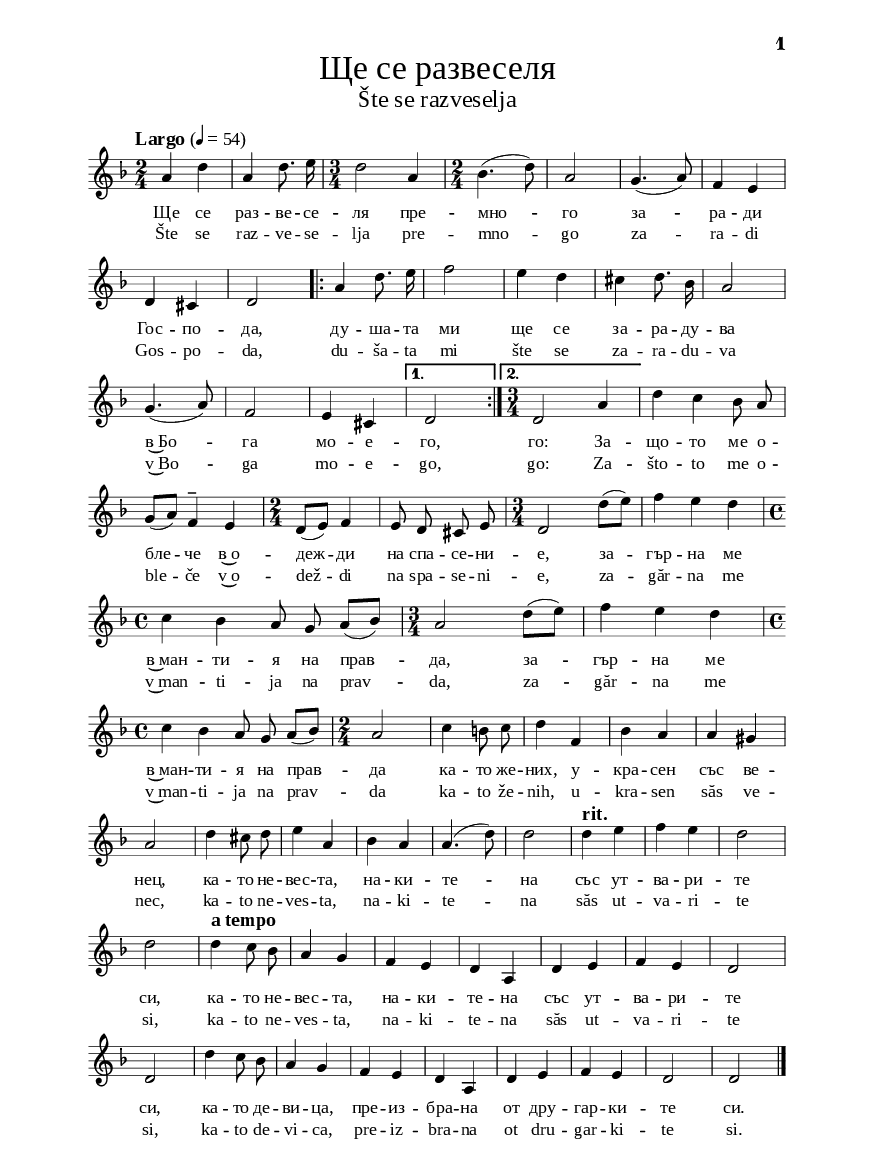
\version "2.24.4"

% include paper part and global functions
\include "include/globals.ily"

\bookpart {
  \label #'ref021
  \tocItem \markup "Ще се развеселя – Šte se razveselja"
  \include "include/bookpart-paper.ily"
  \score {
    \include "include/score-layout.ily"


    \new Voice \absolute {
      \clef treble
      \key d \minor
      \time 2/4
      \tempoFunc "Largo" 4 "54"
      \autoBeamOff

      a'4 d''4 | a'4 d''8. e''16 | \time 3/4 d''2 a'4 | \time 2/4 bes'4. ( d''8 ) | a'2 | g'4. ( a'8 ) |

      f'4 e'4 | \break d'4 cis'4 | d'2 | \repeat volta 2 {
        a'4 d''8. e''16 | f''2 | e''4 d''4

        cis''4 d''8. bes'16 |  a'2 | \break g'4. ( a'8 ) | f'2 | e'4 cis'4 |
      } \alternative { {d'2 } {\time 3/4 d'2 a'4} }

      d''4 c''4 bes'8 a'8 | \break  g'8([a'8]) f'4^- e'4 |  \time 2/4 d'8([e'8]) f'4 | e'8 d'8 cis'8 e'8 |

      \time 3/4 d'2 d''8 ([e''8]) | f''4 e''4 d''4 | \break \time 4/4 c''4 bes'4 a'8 g'8 a'8([bes'8]) | \time 3/4 a'2 d''8 ([e''8]) |

      f''4 e''4 d''4 | \break \time 4/4 c''4 bes'4 a'8 g'8 a'8 ([bes'8]) | \time 2/4 a'2 | c''4 b'8 c'' |

      d''4 f'4 |  bes'4 a'4 | a'4 gis'4 |\break   a'2 | d''4 cis''8 d''8 | e''4 a'4 | bes'4 a'4 |

      a'4. ( d''8 ) | d''2 | \tempo "rit." d''4 e''4 |  f''4 e''4 | d''2 | \break d''2 | \tempo "a tempo" d''4 c''8 bes'8 | a'4 g'4 |

      f'4 e'4 | d'4 a4 | d'4 e'4 | f'4 e'4 | d'2 | \break  d'2 | d''4 c''8\noBeam bes'8 |

      a'4 g'4 | f'4 e'4 | d'4 a4 | d'4 e'4 | f'4 e'4 | d'2 | d'2 | \bar "|."
    }

      \addlyrics {
      Ще се раз -- ве -- се -- ля пре -- мно -- го за --
      ра -- ди Гос -- по -- да, ду -- ша -- та ми ще се
      за -- ра -- ду -- ва в~Бо -- га мо -- е -- го, го: За --
      що -- то ме о -- бле -- че в~o -- деж -- ди на спа -- се -- ни --
      е, за -- гър -- на ме в~ман -- ти -- я на прав -- да, за --
      гър -- на ме в~ман -- ти -- я на прав -- да ка -- то же --
      них, у -- кра -- сен със ве -- нец, ка -- то не -- вес -- та, на -- ки --
      те -- на със ут -- ва -- ри -- те си, ка -- то не -- вес -- та,
      на -- ки -- те -- на със ут -- ва -- ри -- те си, ка -- то де --
      ви -- ца, пре -- из -- бра -- на от дру -- гар -- ки -- те си.
    }


        \addlyrics {
      Šte se raz -- ve -- se -- lja pre -- mno -- go za --
      ra -- di Gos -- po -- da, du -- ša -- ta mi šte se
      za -- ra -- du -- va v~Bo -- ga mo -- e -- go, go: Za --
      što -- to me o -- ble -- če v~o -- dež -- di na spa -- se -- ni --
      e, za -- găr -- na me v~man -- ti -- ja na prav -- da, za --
      găr -- na me v~man -- ti -- ja na prav -- da ka -- to že --
      nih, u -- kra -- sen săs ve -- nec, ka -- to ne -- ves -- ta, na -- ki --
      te -- na săs ut -- va -- ri -- te si, ka -- to ne -- ves -- ta,
      na -- ki -- te -- na săs ut -- va -- ri -- te si, ka -- to de --
      vi -- ca, pre -- iz -- bra -- na ot dru -- gar -- ki -- te si.
    }

    \header {
      title = \titleFunc "Ще се развеселя" "Šte se razveselja"
    }

    \midi{}

  } % score

  \pageBreak
  % include foreign translation(s) of the song
  \version "2.24.4"

\markup \fill-line { \fontsize #deTitleFontSize  "Ich werde mich erfreuen" }
\markup \null
\markup \null
\markup \abs-fontsize #11 \override #`(baseline-skip . ,deCoupletBaselineSkip) {
  \fill-line {
    \hspace #0.1
    \column {
      \line {
        \bold "  "
        \column {
          "Ich werde mich sehr um des Herrn willen erfreuen;"
          "meine Seele wird sich erfreuen in meinem Gott:"
          "Denn Er hat mich bekleidet mit den Gewändern des Heils,"
          "mich umhüllt mit dem Mantel der Gerechtigkeit,"
          "mich umhüllt mit dem Mantel der Gerechtigkeit,"
          "wie ein Bräutigam, geziert mit dem Kopfschmuck,"
          "wie eine Braut, geschmückt mit ihrem Geschmeide,"
          "wie eine Jungfrau, auserwählt unter ihren Gefährtinnen."
        }
      }

    }\hspace #0.1
  }
}


} % bookpart
